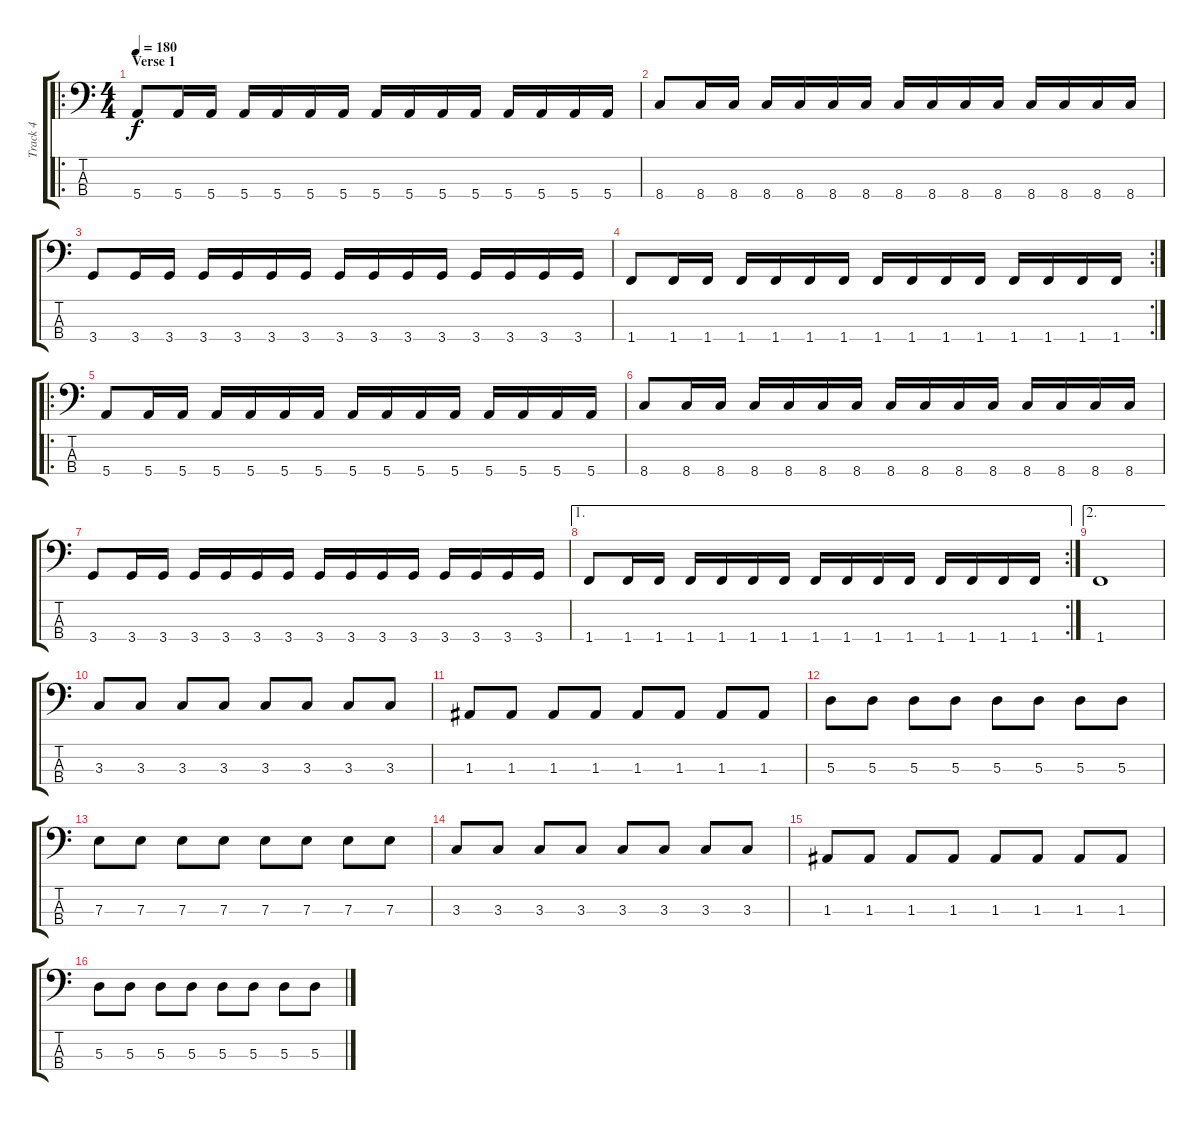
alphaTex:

\track ("Track 4" "Track 4") {instrument electricbasspick}
\staff {score tabs}
\tuning (G2 D2 A1 E1) {hide}
\ro
\ts (4 4)
\section ("" "Verse 1")
\tempo 180
\clef f4
\ks c
5.4.8{dy f instrument electricbasspick} 5.4.16 5.4.16 5.4.16 5.4.16 5.4.16 5.4.16 5.4.16 5.4.16 5.4.16 5.4.16 5.4.16 5.4.16 5.4.16 5.4.16 |
8.4.8 8.4.16 8.4.16 8.4.16 8.4.16 8.4.16 8.4.16 8.4.16 8.4.16 8.4.16 8.4.16 8.4.16 8.4.16 8.4.16 8.4.16 |
3.4.8 3.4.16 3.4.16 3.4.16 3.4.16 3.4.16 3.4.16 3.4.16 3.4.16 3.4.16 3.4.16 3.4.16 3.4.16 3.4.16 3.4.16 |
\rc 2
1.4.8 1.4.16 1.4.16 1.4.16 1.4.16 1.4.16 1.4.16 1.4.16 1.4.16 1.4.16 1.4.16 1.4.16 1.4.16 1.4.16 1.4.16 |
\ro
5.4.8 5.4.16 5.4.16 5.4.16 5.4.16 5.4.16 5.4.16 5.4.16 5.4.16 5.4.16 5.4.16 5.4.16 5.4.16 5.4.16 5.4.16 |
8.4.8 8.4.16 8.4.16 8.4.16 8.4.16 8.4.16 8.4.16 8.4.16 8.4.16 8.4.16 8.4.16 8.4.16 8.4.16 8.4.16 8.4.16 |
3.4.8 3.4.16 3.4.16 3.4.16 3.4.16 3.4.16 3.4.16 3.4.16 3.4.16 3.4.16 3.4.16 3.4.16 3.4.16 3.4.16 3.4.16 |
\ae 1
\rc 2
1.4.8 1.4.16 1.4.16 1.4.16 1.4.16 1.4.16 1.4.16 1.4.16 1.4.16 1.4.16 1.4.16 1.4.16 1.4.16 1.4.16 1.4.16 |
\ae 2
1.4.1 |
3.3.8 3.3.8 3.3.8 3.3.8 3.3.8 3.3.8 3.3.8 3.3.8 |
1.3.8 1.3.8 1.3.8 1.3.8 1.3.8 1.3.8 1.3.8 1.3.8 |
5.3.8 5.3.8 5.3.8 5.3.8 5.3.8 5.3.8 5.3.8 5.3.8 |
7.3.8 7.3.8 7.3.8 7.3.8 7.3.8 7.3.8 7.3.8 7.3.8 |
3.3.8 3.3.8 3.3.8 3.3.8 3.3.8 3.3.8 3.3.8 3.3.8 |
1.3.8 1.3.8 1.3.8 1.3.8 1.3.8 1.3.8 1.3.8 1.3.8 |
5.3.8 5.3.8 5.3.8 5.3.8 5.3.8 5.3.8 5.3.8 5.3.8
